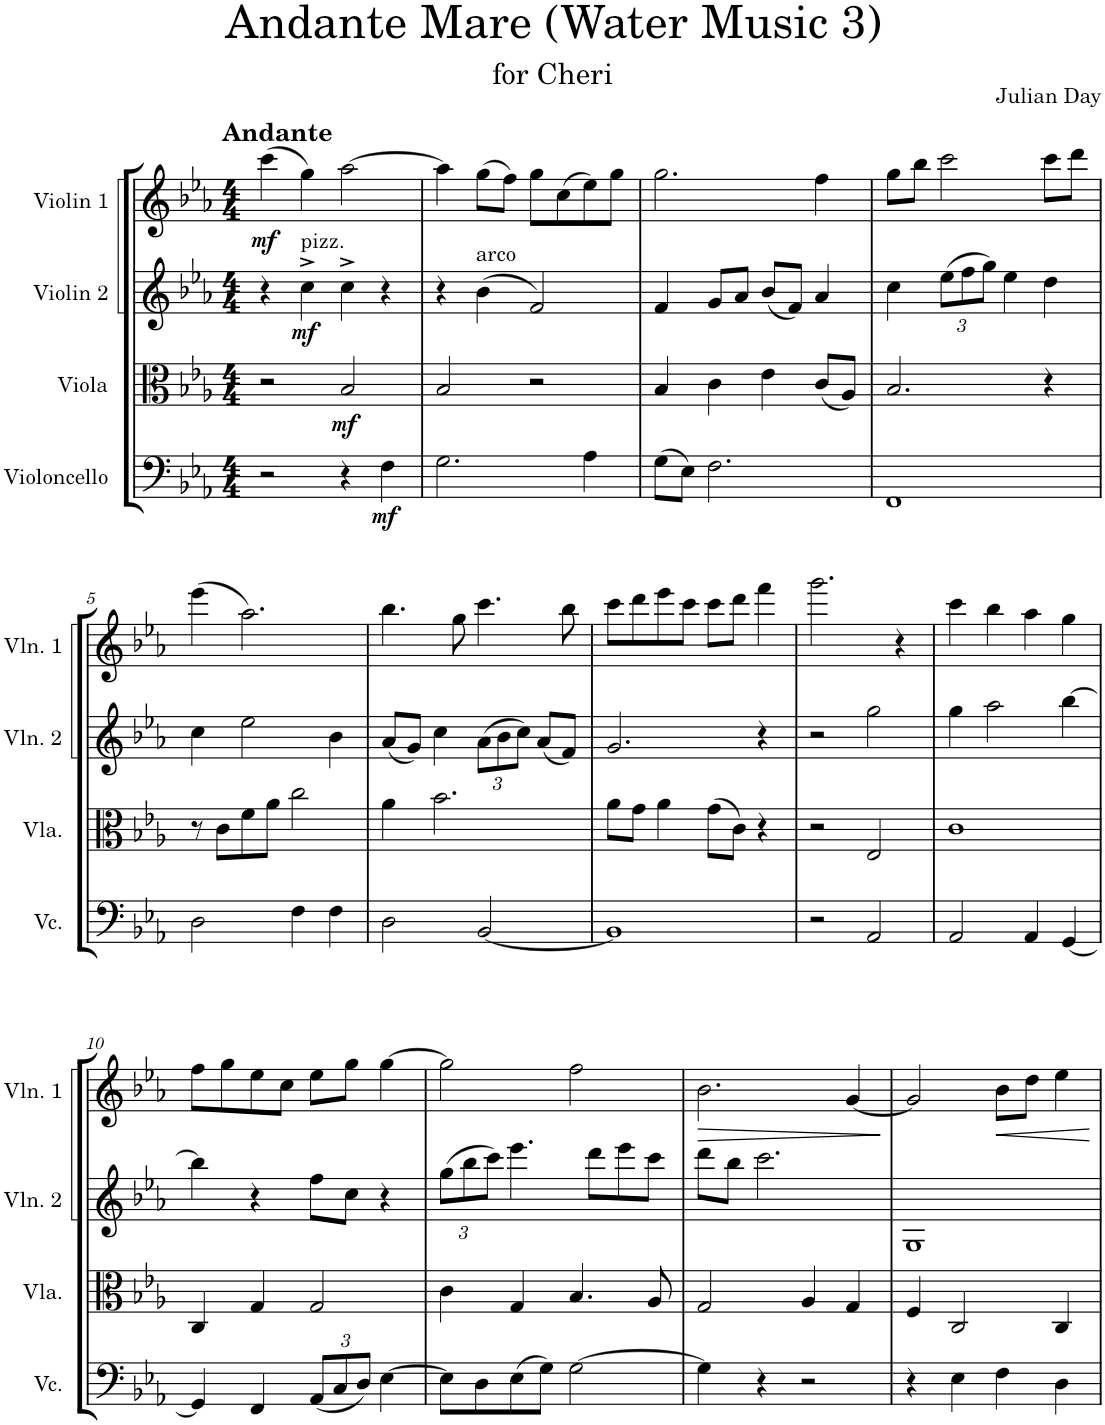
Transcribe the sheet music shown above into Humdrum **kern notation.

**kern	**dynam	**kern	**dynam	**kern	**dynam	**kern	**dynam
*part4	*part4	*part3	*part3	*part2	*part2	*part1	*part1
*staff4	*staff4	*staff3	*staff3	*staff2	*staff2	*staff1	*staff1
*I"Violoncello	*	*I"Viola	*	*I"Violin 2	*	*I"Violin 1	*
*I'Vc.	*	*I'Vla.	*	*I'Vln. 2	*	*I'Vln. 1	*
*clefF4	*	*clefC3	*	*clefG2	*	*clefG2	*
*k[b-e-a-]	*	*k[b-e-a-]	*	*k[b-e-a-]	*	*k[b-e-a-]	*
*M4/4	*	*M4/4	*	*M4/4	*	*M4/4	*
=1	=1	=1	=1	=1	=1	=1	=1
!	!	!	!	!	!	!LO:TX:a:B:t=Andante	!
!	!	!	!	!	!	!	!LO:DY:b
2r	.	2r	.	4r	.	(4ccc\	mf
!	!	!	!	!LO:TX:a:t=pizz.	!	!	!
!	!	!	!	!	!LO:DY:b	!	!
.	.	.	.	4cc^\	mf	4gg\)	.
!	!	!	!LO:DY:b	!	!	!	!
4r	.	2B-/	mf	4cc^\	.	[2aa-\	.
!	!LO:DY:b	!	!	!	!	!	!
4F\	mf	.	.	4r	.	.	.
=2	=2	=2	=2	=2	=2	=2	=2
2.G\	.	2B-/	.	4r	.	4aa-\]	.
!	!	!	!	!LO:TX:a:t=arco	!	!	!
.	.	.	.	(4b-\	.	(8gg\L	.
.	.	.	.	.	.	8ff\J)	.
.	.	2r	.	2f/)	.	8gg\L	.
.	.	.	.	.	.	(8cc\	.
4A-\	.	.	.	.	.	8ee-\)	.
.	.	.	.	.	.	8gg\J	.
=3	=3	=3	=3	=3	=3	=3	=3
(8G\L	.	4B-/	.	4f/	.	2.gg\	.
8E-\J)	.	.	.	.	.	.	.
2.F\	.	4c\	.	8g/L	.	.	.
.	.	.	.	8a-/J	.	.	.
.	.	4e-\	.	(8b-/L	.	.	.
.	.	.	.	8f/J)	.	.	.
.	.	(8c/L	.	4a-/	.	4ff\	.
.	.	8A-/J)	.	.	.	.	.
=4	=4	=4	=4	=4	=4	=4	=4
1FF	.	2.B-/	.	4cc\	.	8gg\L	.
.	.	.	.	.	.	8bb-\J	.
*	*	*	*	*Xbrackettup	*	*	*
.	.	.	.	(12ee-\L	.	2ccc\	.
.	.	.	.	12ff\	.	.	.
.	.	.	.	12gg\J)	.	.	.
.	.	.	.	4ee-\	.	.	.
.	.	4r	.	4dd\	.	8ccc\L	.
.	.	.	.	.	.	8ddd\J	.
!!LO:LB:g=z
=5	=5	=5	=5	=5	=5	=5	=5
2D\	.	8r	.	4cc\	.	(4eee-\	.
.	.	8c\L	.	.	.	.	.
.	.	8f\	.	2ee-\	.	2.aa-\)	.
.	.	8a-\J	.	.	.	.	.
4F\	.	2cc\	.	.	.	.	.
4F\	.	.	.	4b-\	.	.	.
=6	=6	=6	=6	=6	=6	=6	=6
2D\	.	4a-\	.	(8a-/L	.	4.bb-\	.
.	.	.	.	8g/J)	.	.	.
.	.	2.b-\	.	4cc\	.	.	.
.	.	.	.	.	.	8gg\	.
[2BB-/	.	.	.	(12a-\L	.	4.ccc\	.
.	.	.	.	12b-\	.	.	.
.	.	.	.	12cc\J)	.	.	.
.	.	.	.	(8a-/L	.	.	.
.	.	.	.	8f/J)	.	8bb-\	.
=7	=7	=7	=7	=7	=7	=7	=7
1BB-]	.	8a-\L	.	2.g/	.	8ccc\L	.
.	.	8g\J	.	.	.	8ddd\	.
.	.	4a-\	.	.	.	8eee-\	.
.	.	.	.	.	.	8ccc\J	.
.	.	(8g\L	.	.	.	8ccc\L	.
.	.	8c\J)	.	.	.	8ddd\J	.
.	.	4r	.	4r	.	4fff\	.
=8	=8	=8	=8	=8	=8	=8	=8
2r	.	2r	.	2r	.	2.ggg\	.
2AA-/	.	2E-/	.	2gg\	.	.	.
.	.	.	.	.	.	4r	.
=9	=9	=9	=9	=9	=9	=9	=9
2AA-/	.	1c	.	4gg\	.	4ccc\	.
.	.	.	.	2aa-\	.	4bb-\	.
4AA-/	.	.	.	.	.	4aa-\	.
[4GG/	.	.	.	[4bb-\	.	4gg\	.
!!LO:LB:g=z
=10	=10	=10	=10	=10	=10	=10	=10
4GG/]	.	4C/	.	4bb-\]	.	8ff\L	.
.	.	.	.	.	.	8gg\	.
4FF/	.	4G/	.	4r	.	8ee-\	.
.	.	.	.	.	.	8cc\J	.
*Xbrackettup	*	*	*	*	*	*	*
(12AA-/L	.	2G/	.	8ff\L	.	8ee-\L	.
12C/	.	.	.	.	.	.	.
.	.	.	.	8cc\J	.	8gg\J	.
12D/J)	.	.	.	.	.	.	.
[4E-\	.	.	.	4r	.	[4gg\	.
=11	=11	=11	=11	=11	=11	=11	=11
8E-\L]	.	4c\	.	(12gg\L	.	2gg\]	.
.	.	.	.	12bb-\	.	.	.
8D\	.	.	.	.	.	.	.
.	.	.	.	12ccc\J)	.	.	.
(8E-\	.	4G/	.	4.eee-\	.	.	.
8G\J)	.	.	.	.	.	.	.
[2G\	.	4.B-/	.	.	.	2ff\	.
.	.	.	.	8ddd\L	.	.	.
.	.	.	.	8eee-\	.	.	.
.	.	8A-/	.	8ccc\J	.	.	.
=12	=12	=12	=12	=12	=12	=12	=12
!	!	!	!	!	!	!	!LO:HP:b
4G\]	.	2G/	.	8ddd\L	.	2.b-\	>
.	.	.	.	8bb-\J	.	.	.
4r	.	.	.	2.ccc\	.	.	.
2r	.	4A-/	.	.	.	.	.
.	.	4G/	.	.	.	[4g/	.
.	.	.	.	.	.	.	]
=13	=13	=13	=13	=13	=13	=13	=13
4r	.	4F/	.	1G	.	2g/]	.
4E-\	.	2C/	.	.	.	.	.
!	!	!	!	!	!	!	!LO:HP:b
4F\	.	.	.	.	.	8b-\L	<
.	.	.	.	.	.	8dd\J	.
4D\	.	4C/	.	.	.	4ee-\	.
.	.	.	.	.	.	.	[
=	=	=	=	=	=	=	=
*-	*-	*-	*-	*-	*-	*-	*-
